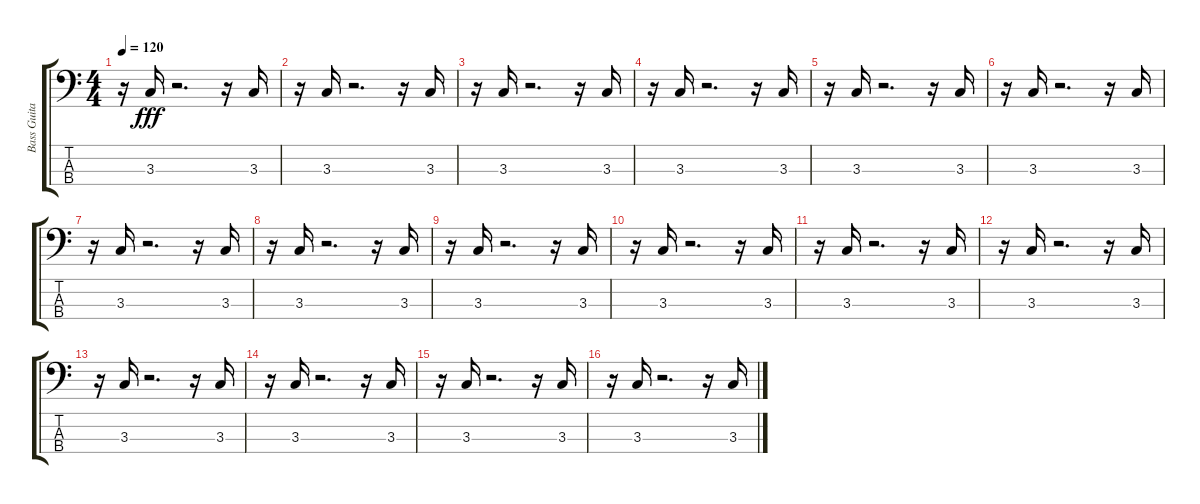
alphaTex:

\track ("Bass Guitar" "Bass Guita") {instrument slapbass1}
\staff {score tabs}
\tuning (G2 D2 A1 E1) {hide}
\ts (4 4)
\tempo 120
\clef f4
\ks c
r.16{dy fff} 3.3.16 r.2{d} r.16 3.3.16 |
r.16 3.3.16 r.2{d} r.16 3.3.16 |
r.16 3.3.16 r.2{d} r.16 3.3.16 |
r.16 3.3.16 r.2{d} r.16 3.3.16 |
r.16 3.3.16 r.2{d} r.16 3.3.16 |
r.16 3.3.16 r.2{d} r.16 3.3.16 |
r.16 3.3.16 r.2{d} r.16 3.3.16 |
r.16 3.3.16 r.2{d} r.16 3.3.16 |
r.16 3.3.16 r.2{d} r.16 3.3.16 |
r.16 3.3.16 r.2{d} r.16 3.3.16 |
r.16 3.3.16 r.2{d} r.16 3.3.16 |
r.16 3.3.16 r.2{d} r.16 3.3.16 |
r.16 3.3.16 r.2{d} r.16 3.3.16 |
r.16 3.3.16 r.2{d} r.16 3.3.16 |
r.16 3.3.16 r.2{d} r.16 3.3.16 |
r.16 3.3.16 r.2{d} r.16 3.3.16
